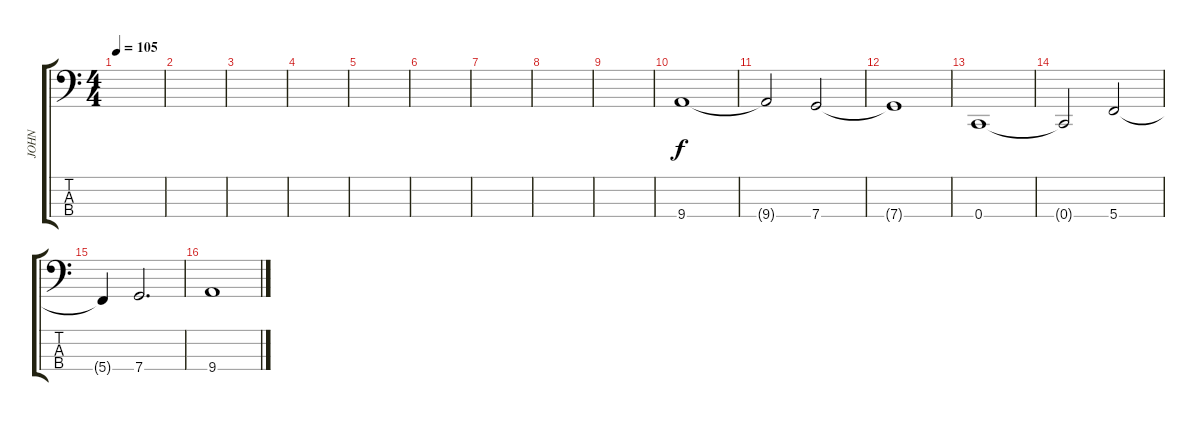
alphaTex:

\track ("JOHN" "JOHN") {instrument electricbasspick}
\staff {score tabs}
\tuning (F2 C2 G1 C1) {hide}
\ts (4 4)
\tempo 105
\clef f4
\ks c
|
|
|
|
|
|
|
|
|
9.4.1 |
9.4{t}.2 7.4.2 |
7.4{t}.1 |
0.4.1 |
0.4{t}.2 5.4.2 |
5.4{t}.4 7.4.2{d} |
9.4.1
